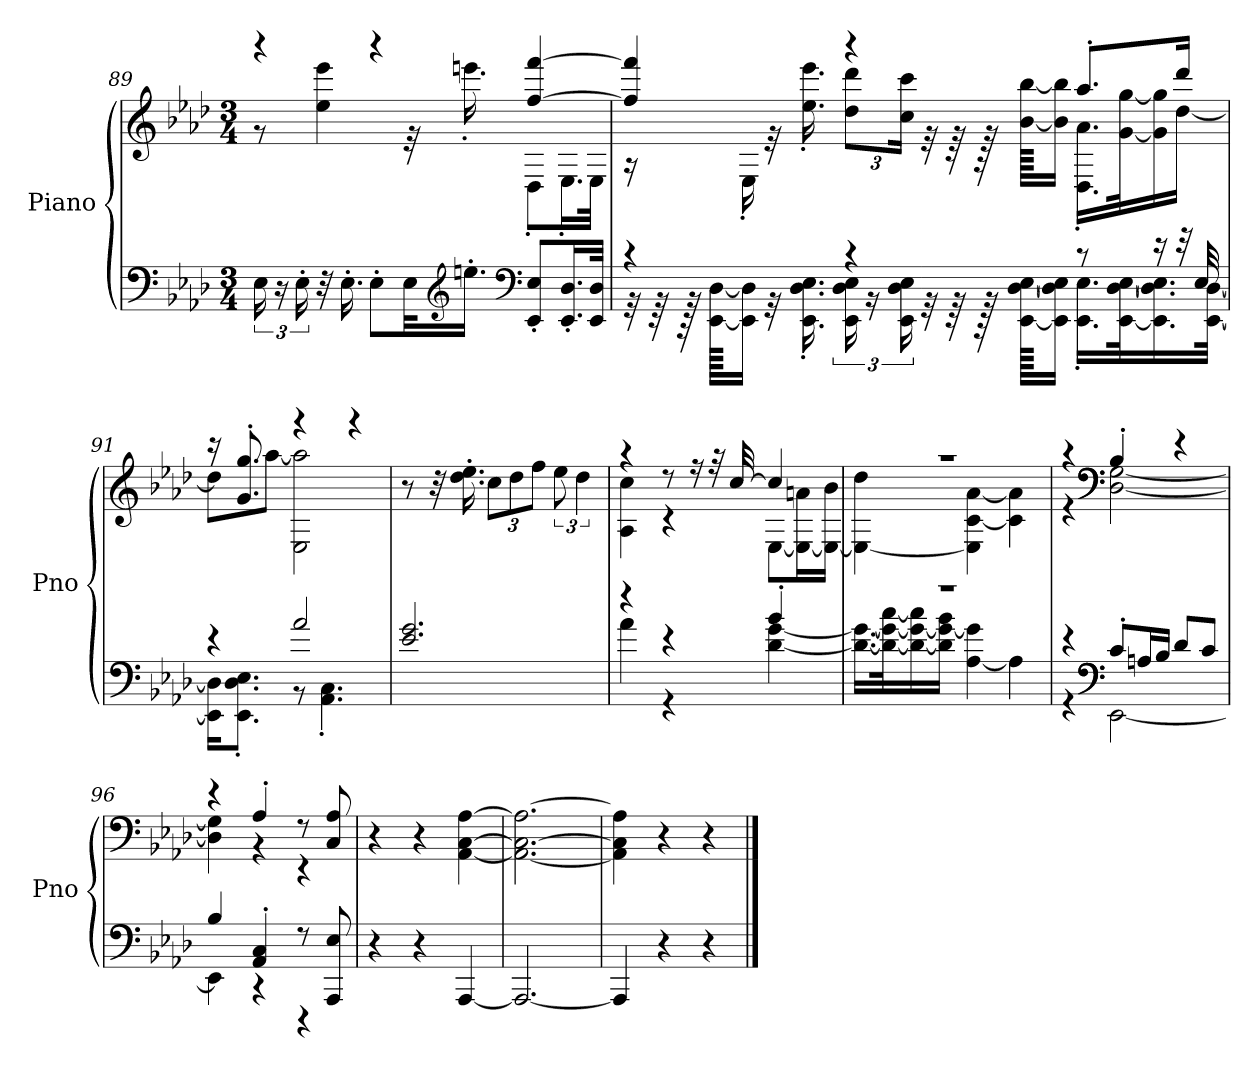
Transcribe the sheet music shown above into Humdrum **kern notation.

**kern	**kern
*part1	*part1
*staff2	*staff1
*I"Piano	*
*I'Pno	*
*clefF4	*clefG2
*k[b-e-a-d-]	*k[b-e-a-d-]
*M3/4	*M3/4
=89	=89
*	*^
24E-\	4r	8r
24r	.	.
24E-'\	.	.
32r	.	4ee-\ 4eee-\
16.E-'\	.	.
8E-'\L	4r	.
32E-\KL	.	32r
*clefG2	*	*
16.een'\JJ	.	16.eeen'\
*clefF4	*	*
8EE-/' 8E-/'L	[4ff/ [4fff/	8D-'\L
16.EE-/' 16.D-/'L	.	16.E-'\L
32EE-/ 32D-/JJk	.	32E-\JJk
!!LO:LB:g=z	!!
=90	=90	=90
*^	*	*
4r	32r	4ff/] 4fff/]	16r
.	64r	.	.
.	128r	.	.
.	[128EE-\ [128D-\KKKLL	.	.
.	16EE-\] 16D-\]JJ	.	16E-'\
.	32r	.	32r
.	16.EE-\' 16.D-\' 16.E-\'	.	16.ee-\' 16.eee-\'
*	*	*	*Xbrackettup
4r	24EE-\ 24D-\ 24E-\	4r	12dd-\ 12ddd-\L
.	24r	.	.
.	24EE-\ 24D-\ 24E-\	.	24cc\ 24ccc\Jk
.	32r	.	32r
.	64r	.	64r
.	128r	.	128r
.	[128EE-\ [128D-\ [128E-\KKKLL	.	[128b-\ [128bb-\KKKLL
.	16EE-\] 16D-\] 16E-\]JJ	.	16b-\] 16bb-\]JJ
8r	16.EE-\' 16.E-\'LL	8.aa-'/L	16.D-\' 16.a-\'LL
.	[32EE-\ [32D-\ [32E-\K	.	[32g\ [32gg\K
16r	16.EE-\] 16.D-\] 16.E-\]	.	16g\] 16gg\]
32r	.	16ddd-/Jk	[16dd-\JJ
32E-/	[32EE-\ [32D-\JJk	.	.
=91	=91	=91	=91
4r	16EE-\] 16D-\]KL	16r	8dd-\L]
.	8.EE-\' 8.D-\' 8.E-\'J	8.g/' 8.gg/'	.
.	.	.	[8aa-\J
2a-/	8r	4r	2E-\ 2aa-\]
.	4.AA-\' 4.C\'	.	.
.	.	4r	.
*v	*v	*	*
*	*v	*v
!!LO:LB:g=z
=92	=92
2.e-/ 2.g/	8r
.	32r
.	16.dd-\' 16.ee-\'
.	12cc\L
.	12dd-\
.	12ff\J
*	*brackettup
.	12ee-\
.	6dd-\
=93	=93
*^	*^
4r	4a-\	4r	4A-\ 4cc\
4r	4r	8r	4r
.	.	16r	.
.	.	32r	.
.	.	[32cc/	.
4b-'/	[4d-\ [4g\	4cc/]	[8E-\L
.	.	.	16E-\_ 16an\L
.	.	.	16E-\_ 16b-\JJ
=94	=94	=94	=94
2.r	16.d-\_ 16.g\_LL	2.r	4E-\_ 4dd-\
.	32d-\_ 32g\_ [32cc\K	.	.
.	16d-\_ 16g\_ 16cc\]	.	.
.	16d-\] 16g\_ 16b-\JJ	.	.
.	[4A-\ 4g\]	.	4E-\] [4c\ [4a-\
.	4A-\]	.	4c\] 4a-\]
=95	=95	=95	=95
4r	4r	4r	4r
*clefF4	*	*clefF4	*
8c'/L	[2EE-\	4B-'/	[2D-\ [2G\
16An/L	.	.	.
16B-/JJ	.	.	.
8d-/L	.	4r	.
8c/J	.	.	.
=96	=96	=96	=96
4B-/	4EE-\]	4r	4D-\] 4G\]
4AA-/' 4C/'	4r	4A-'/	4r
8r	4r	8r	4r
8AAA-/ 8E-/	.	8C/ 8A-/	.
*v	*v	*	*
*	*v	*v
!!LO:PB:g=z
=97	=97
4r	4r
4r	4r
[4AAA-/	[4AA-\ [4C\ [4A-\
=98	=98
2.AAA-/_	2.AA-\_ 2.C\_ 2.A-\_
=99	=99
4AAA-/]	4AA-\] 4C\] 4A-\]
4r	4r
4r	4r
==	==
*-	*-
